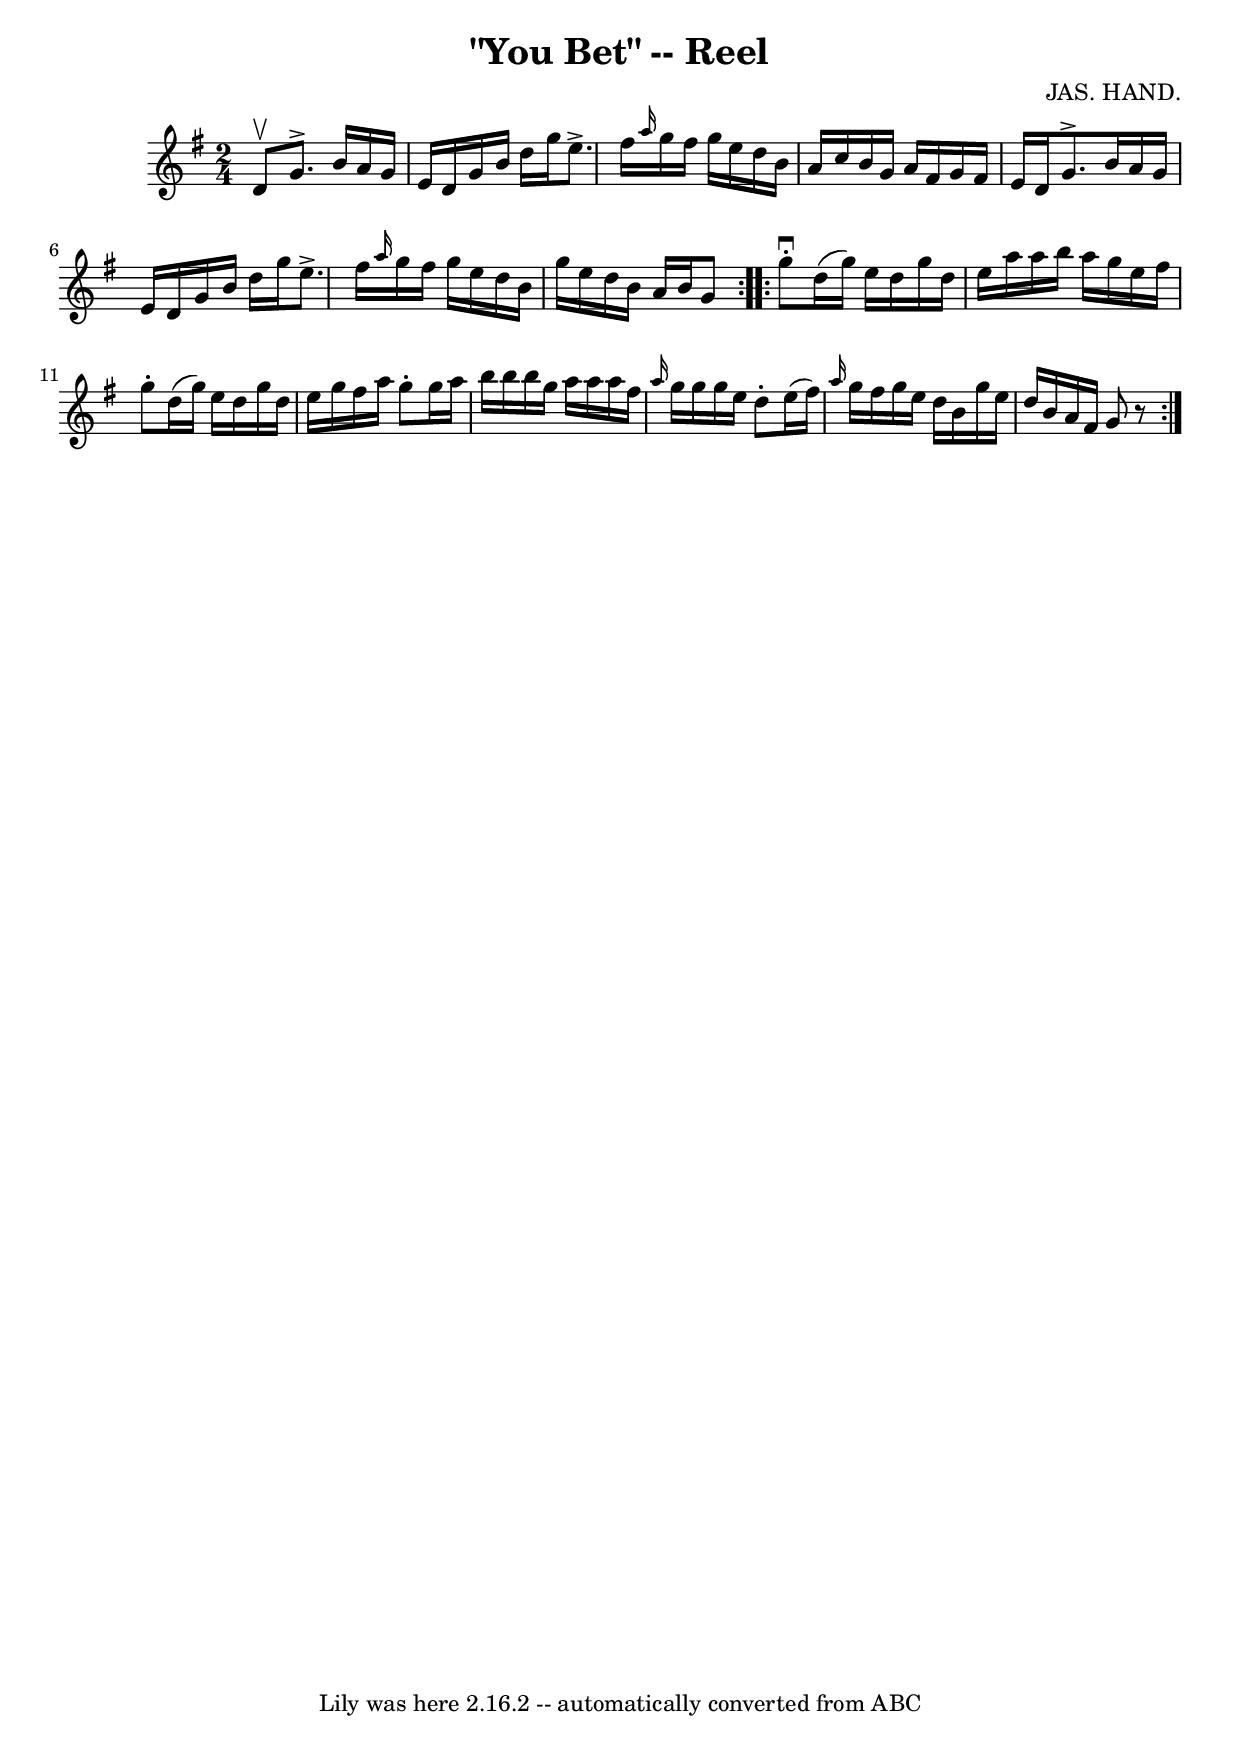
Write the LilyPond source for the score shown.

\version "2.16.2"
\include "Mammoth.ily"
\header {
  %% book = "Ryan's Mammoth Collection"
  composer = "JAS. HAND."
  crossRefNumber = "1"
  footnotes = "\\\\141"
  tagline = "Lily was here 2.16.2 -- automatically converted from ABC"
  title = "\"You Bet\" -- Reel"

}
voicedefault =  {



  \repeat volta 2 {

    \time 2/4 
    \key g \major
    d'8^\upbow |
    g'8.^\accent b'16 a'16 
    g'16 e'16 d'16    |
    g'16 b'16 d''16 g''16 e''8.^\accent fis''16    |
    \grace { a''16  
	   } g''16 fis''16 g''16 
    e''16 d''16 b'16 a'16 c''16    |
    b'16 g'16 a'16   
    fis'16 g'16 fis'16 e'16 d'16    |
    g'8.^\accent b'16  
    a'16 g'16 e'16 d'16    |
    g'16 b'16 d''16 g''16    
    e''8.^\accent fis''16    |
    \grace { a''16  
	   } g''16 fis''16    
    g''16 e''16 d''16 b'16 g''16 e''16    |
    d''16 b'16   
    a'16 b'16 g'8    
  } 
  \repeat volta 2 {
    g''8^\downbow-. d''16 (
    g''16) e''16 d''16 g''16 d''16    |
    e''16 a''16    
    a''16 b''16 a''16 g''16 e''16 fis''16    |
    g''8 -.   
    d''16 (g''16) e''16 d''16 g''16 d''16    |
    e''16    
    g''16 fis''16 a''16 g''8 -. g''16 a''16    |
    b''16    
    b''16 b''16 g''16 a''16 a''16 a''16 fis''16    |
    
    \grace { a''16  
	   } g''16 g''16 g''16 e''16 d''8 -. e''16 (
    fis''16)   |
    \grace { a''16  
	   } g''16 fis''16 g''16    
    e''16 d''16 b'16 g''16 e''16    |
    d''16 b'16 a'16    
    fis'16 g'8    r8 
  }   

}

\score{
  <<

    \context Staff="default"
    {
      \voicedefault 
      
    }

  >>
  \layout {
    
  }
  \midi {
  }

}
